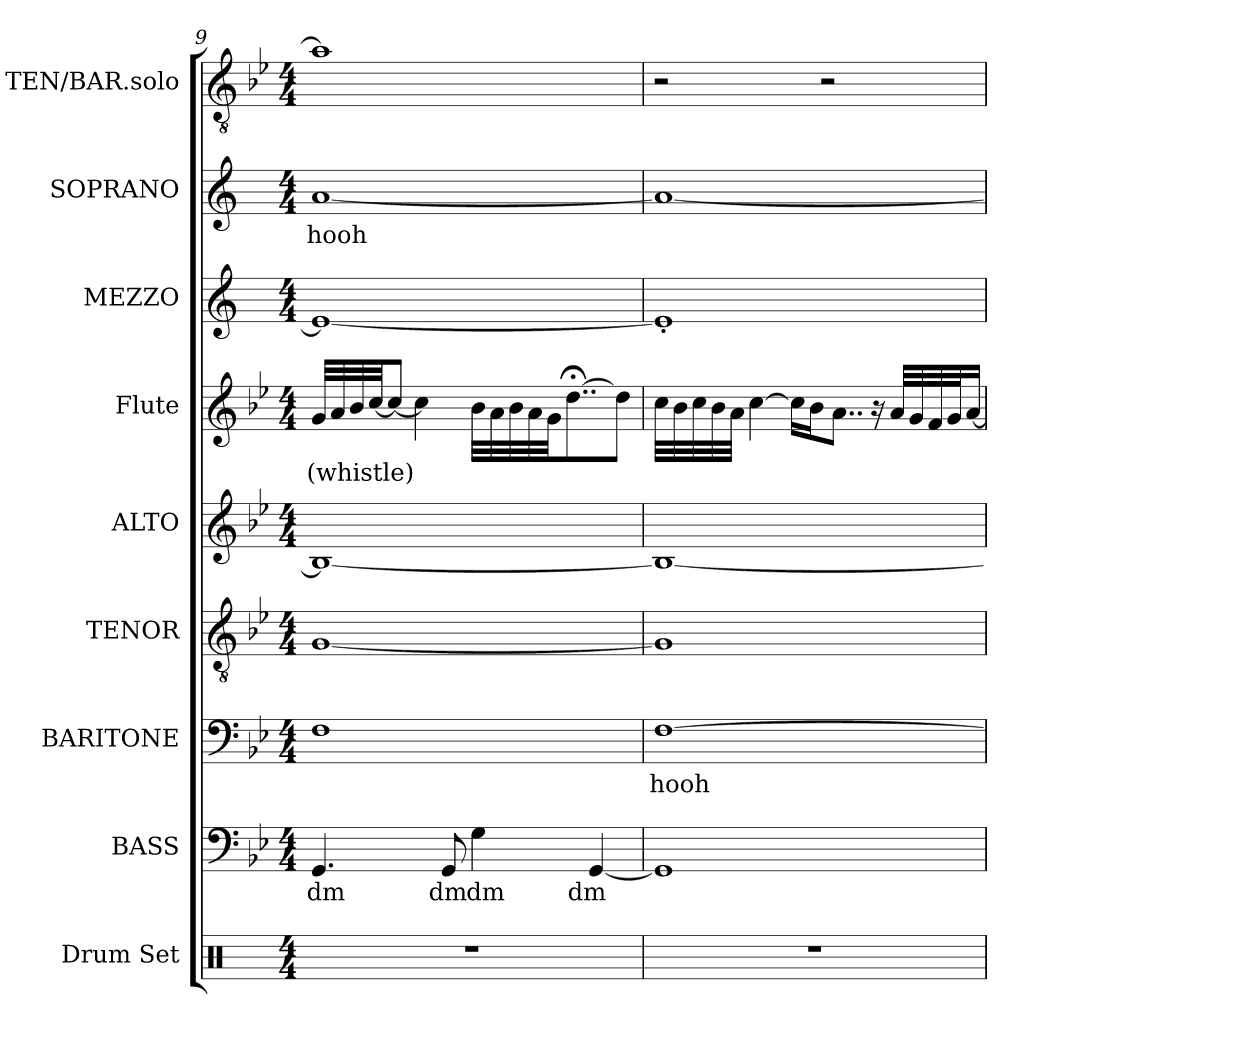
**kern	**kern	**text	**kern	**text	**kern	**kern	**kern	**text	**kern	**kern	**text	**kern
*part9	*part8	*part8	*part7	*part7	*part6	*part5	*part4	*part4	*part3	*part2	*part2	*part1
*staff9	*staff8	*staff8	*staff7	*staff7	*staff6	*staff5	*staff4	*staff4	*staff3	*staff2	*staff2	*staff1
*I"Drum Set	*I"BASS	*	*I"BARITONE	*	*I"TENOR	*I"ALTO	*I"Flute	*	*I"MEZZO	*I"SOPRANO	*	*I"TEN/BAR.solo
*I'Dr.	*I'B.	*	*I'Bar.	*	*I'T.	*I'A.	*I'Fl.	*	*	*I'S.	*	*I'T.
!!LO:PB:g=z
*clefX	*clefF4	*	*clefF4	*	*clefGv2	*clefG2	*clefG2	*	*clefG2	*clefG2	*	*clefGv2
*	*	*	*	*	*	*	*	*	*ITrd1c2	*ITrd1c2	*	*
*k[]	*k[b-e-]	*	*k[b-e-]	*	*k[b-e-]	*k[b-e-]	*k[b-e-]	*	*k[b-e-]	*k[b-e-]	*	*k[b-e-]
*M4/4	*M4/4	*	*M4/4	*	*M4/4	*M4/4	*M4/4	*	*M4/4	*M4/4	*	*M4/4
=9	=9	=9	=9	=9	=9	=9	=9	=9	=9	=9	=9	=9
!	!	!LO:LY:b	!	!	!	!	!	!LO:LY:b	!	!	!LO:LY:b	!
1r	4.GG/	dm	1F	.	[1G	1B-_	32g/LLL	(whistle)	1d_	[1g	hooh	1a]
.	.	.	.	.	.	.	32a/	.	.	.	.	.
.	.	.	.	.	.	.	32b-/	.	.	.	.	.
.	.	.	.	.	.	.	[32cc/JJ	.	.	.	.	.
.	.	.	.	.	.	.	8cc/J_	.	.	.	.	.
.	.	.	.	.	.	.	4cc\]	.	.	.	.	.
!	!	!LO:LY:b	!	!	!	!	!	!	!	!	!	!
.	8GG/	dm	.	.	.	.	.	.	.	.	.	.
!	!	!LO:LY:b	!	!	!	!	!	!	!	!	!	!
.	4G\	dm	.	.	.	.	32b-\LLL	.	.	.	.	.
.	.	.	.	.	.	.	32a\	.	.	.	.	.
.	.	.	.	.	.	.	32b-\	.	.	.	.	.
.	.	.	.	.	.	.	32a\	.	.	.	.	.
.	.	.	.	.	.	.	32g\JJ	.	.	.	.	.
.	.	.	.	.	.	.	[8..dd;<\	.	.	.	.	.
!	!	!LO:LY:b	!	!	!	!	!	!	!	!	!	!
.	[4GG/	dm	.	.	.	.	.	.	.	.	.	.
.	.	.	.	.	.	.	8dd\J]	.	.	.	.	.
=10	=10	=10	=10	=10	=10	=10	=10	=10	=10	=10	=10	=10
!	!	!	!	!LO:LY:b	!	!	!	!	!	!	!	!
1r	1GG]	.	[1F	hooh	1G]	1B-_	32cc\LLL	.	1d']	1g_	.	2r
.	.	.	.	.	.	.	32b-\	.	.	.	.	.
.	.	.	.	.	.	.	32cc\	.	.	.	.	.
.	.	.	.	.	.	.	32b-\	.	.	.	.	.
.	.	.	.	.	.	.	32a\JJJ	.	.	.	.	.
.	.	.	.	.	.	.	[4cc\	.	.	.	.	.
.	.	.	.	.	.	.	16cc\LL]	.	.	.	.	.
.	.	.	.	.	.	.	16b-\J	.	.	.	.	.
.	.	.	.	.	.	.	.	.	.	.	.	2r
.	.	.	.	.	.	.	8..a\J	.	.	.	.	.
.	.	.	.	.	.	.	16r	.	.	.	.	.
.	.	.	.	.	.	.	32a/LLL	.	.	.	.	.
.	.	.	.	.	.	.	32g/	.	.	.	.	.
.	.	.	.	.	.	.	32f/	.	.	.	.	.
.	.	.	.	.	.	.	32g/J	.	.	.	.	.
.	.	.	.	.	.	.	[16a/JJ	.	.	.	.	.
=	=	=	=	=	=	=	=	=	=	=	=	=
*-	*-	*-	*-	*-	*-	*-	*-	*-	*-	*-	*-	*-
